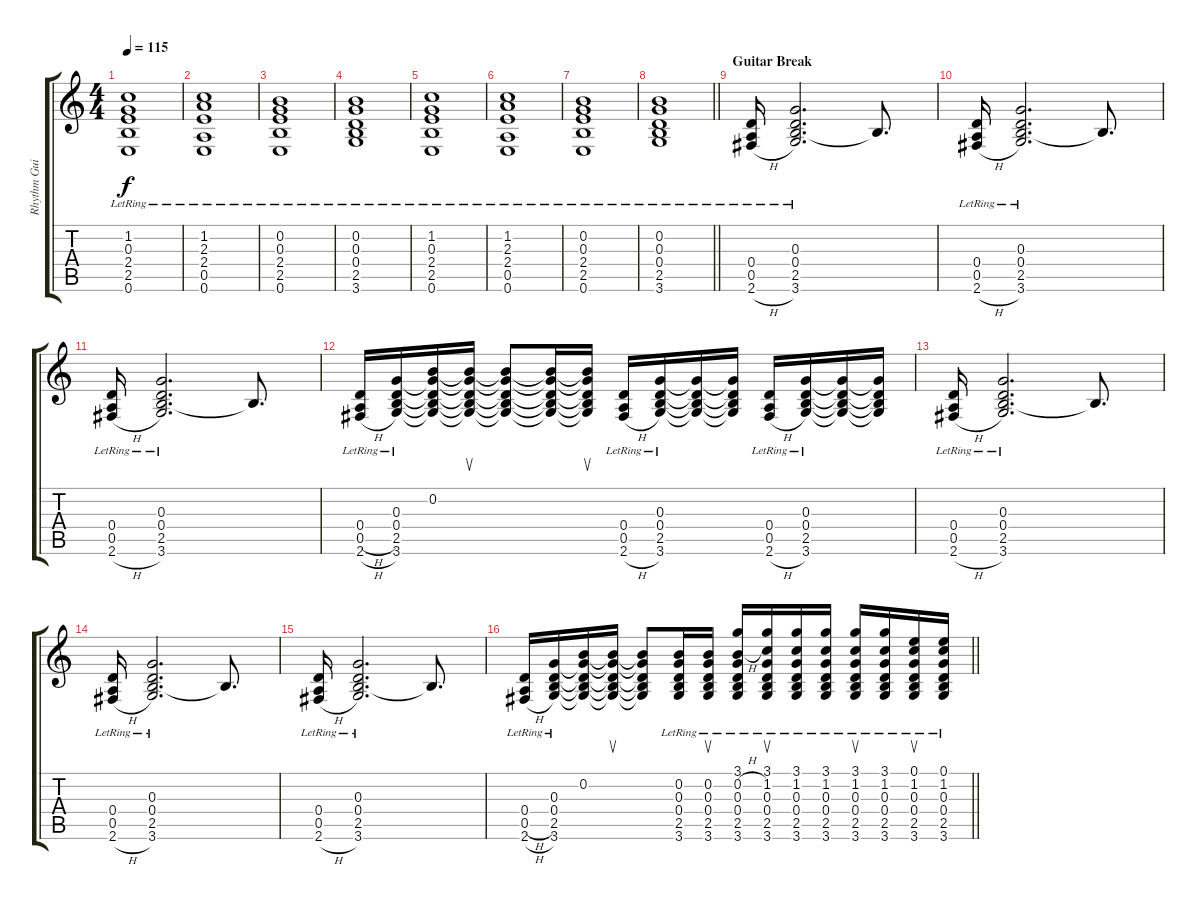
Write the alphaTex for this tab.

\track ("Rhythm Guitar" "Rhythm Gui") {instrument acousticguitarnylon}
\staff {score tabs}
\tuning (E4 B3 G3 D3 A2 E2) {hide}
\ts (4 4)
\tempo 115
\clef g2
\ks c
(1.2{lr} 0.3{lr} 2.4{lr} 2.5{lr} 0.6{lr}).1{dy f} |
(1.2{lr} 2.3{lr} 2.4{lr} 0.5{lr} 0.6{lr}).1 |
(0.2{lr} 0.3{lr} 2.4{lr} 2.5{lr} 0.6{lr}).1 |
(0.2{lr} 0.3{lr} 0.4{lr} 2.5{lr} 3.6{lr}).1 |
(1.2{lr} 0.3{lr} 2.4{lr} 2.5{lr} 0.6{lr}).1 |
(1.2{lr} 2.3{lr} 2.4{lr} 0.5{lr} 0.6{lr}).1 |
(0.2{lr} 0.3{lr} 2.4{lr} 2.5{lr} 0.6{lr}).1 |
\barLineRight lightlight
(0.2{lr} 0.3{lr} 0.4{lr} 2.5{lr} 3.6{lr}).1 |
\section ("" "Guitar Break")
(0.4{lr} 0.5{lr} 2.6{h lr}).16 (0.3{lr} 0.4{lr} 2.5{lr} 3.6{lr}).2{d} 2.5{t}.8{d} |
(0.4{lr} 0.5{lr} 2.6{h lr}).16 (0.3{lr} 0.4{lr} 2.5{lr} 3.6{lr}).2{d} 2.5{t}.8{d} |
(0.4{lr} 0.5{lr} 2.6{h lr}).16 (0.3{lr} 0.4{lr} 2.5{lr} 3.6{lr}).2{d} 2.5{t}.8{d} |
(0.4{lr} 0.5{h lr} 2.6{h lr}).16 (0.3{lr} 0.4{lr} 2.5{lr} 3.6{lr}).16 (0.2 0.3{t} 0.4{t} 2.5{t} 3.6{t}).16 (0.2{t} 0.3{t} 0.4{t} 2.5{t} 3.6{t}).16{su} (0.2{t} 0.3{t} 0.4{t} 2.5{t} 3.6{t}).8 (0.2{t} 0.3{t} 0.4{t} 2.5{t} 3.6{t}).16 (0.2{t} 0.3{t} 0.4{t} 2.5{t} 3.6{t}).16{su} (0.4{lr} 0.5{lr} 2.6{h lr}).16 (0.3{lr} 0.4{lr} 2.5{lr} 3.6{lr}).16 (0.3{t} 0.4{t} 2.5{t} 3.6{t}).16 (0.3{t} 0.4{t} 2.5{t} 3.6{t}).16 (0.4{lr} 0.5{lr} 2.6{h lr}).16 (0.3{lr} 0.4{lr} 2.5{lr} 3.6{lr}).16 (0.3{t} 0.4{t} 2.5{t} 3.6{t}).16 (0.3{t} 0.4{t} 2.5{t} 3.6{t}).16 |
(0.4{lr} 0.5{lr} 2.6{h lr}).16 (0.3{lr} 0.4{lr} 2.5{lr} 3.6{lr}).2{d} 2.5{t}.8{d} |
(0.4{lr} 0.5{lr} 2.6{h lr}).16 (0.3{lr} 0.4{lr} 2.5{lr} 3.6{lr}).2{d} 2.5{t}.8{d} |
(0.4{lr} 0.5{lr} 2.6{h lr}).16 (0.3{lr} 0.4{lr} 2.5{lr} 3.6{lr}).2{d} 2.5{t}.8{d} |
\barLineRight lightlight
(0.4{lr} 0.5{h lr} 2.6{h lr}).16 (0.3{lr} 0.4{lr} 2.5{lr} 3.6{lr}).16 (0.2 0.3{t} 0.4{t} 2.5{t} 3.6{t}).16 (0.2{t} 0.3{t} 0.4{t} 2.5{t} 3.6{t}).16{su} (0.2{t} 0.3{t} 0.4{t} 2.5{t} 3.6{t}).8 (0.2{lr} 0.3{lr} 0.4{lr} 2.5{lr} 3.6{lr}).16 (0.2{lr} 0.3{lr} 0.4{lr} 2.5{lr} 3.6{lr}).16{su} (3.1{lr} 0.2{h lr} 0.3{lr} 0.4{lr} 2.5{lr} 3.6{lr}).16 (3.1{lr} 1.2{lr} 0.3{lr} 0.4{lr} 2.5{lr} 3.6{lr}).16{su} (3.1{lr} 1.2{lr} 0.3{lr} 0.4{lr} 2.5{lr} 3.6{lr}).16 (3.1{lr} 1.2{lr} 0.3{lr} 0.4{lr} 2.5{lr} 3.6{lr}).16 (3.1{lr} 1.2{lr} 0.3{lr} 0.4{lr} 2.5{lr} 3.6{lr}).16{su} (3.1{lr} 1.2{lr} 0.3{lr} 0.4{lr} 2.5{lr} 3.6{lr}).16 (0.1{lr} 1.2{lr} 0.3{lr} 0.4{lr} 2.5{lr} 3.6{lr}).16{su} (0.1{lr} 1.2{lr} 0.3{lr} 0.4{lr} 2.5{lr} 3.6{lr}).16
